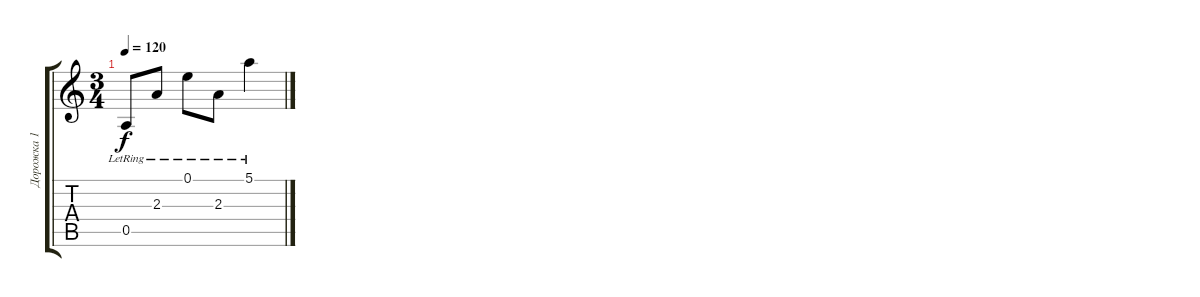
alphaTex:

\track ("Дорожка 1" "Дорожка 1") {instrument acousticguitarsteel}
\staff {score tabs}
\tuning (E4 B3 G3 D3 A2 E2) {hide}
\ts (3 4)
\tempo 120
\clef g2
\ks c
0.5{lr}.8{dy f} 2.3{lr}.8 0.1{lr}.8 2.3{lr}.8 5.1{lr}.4
